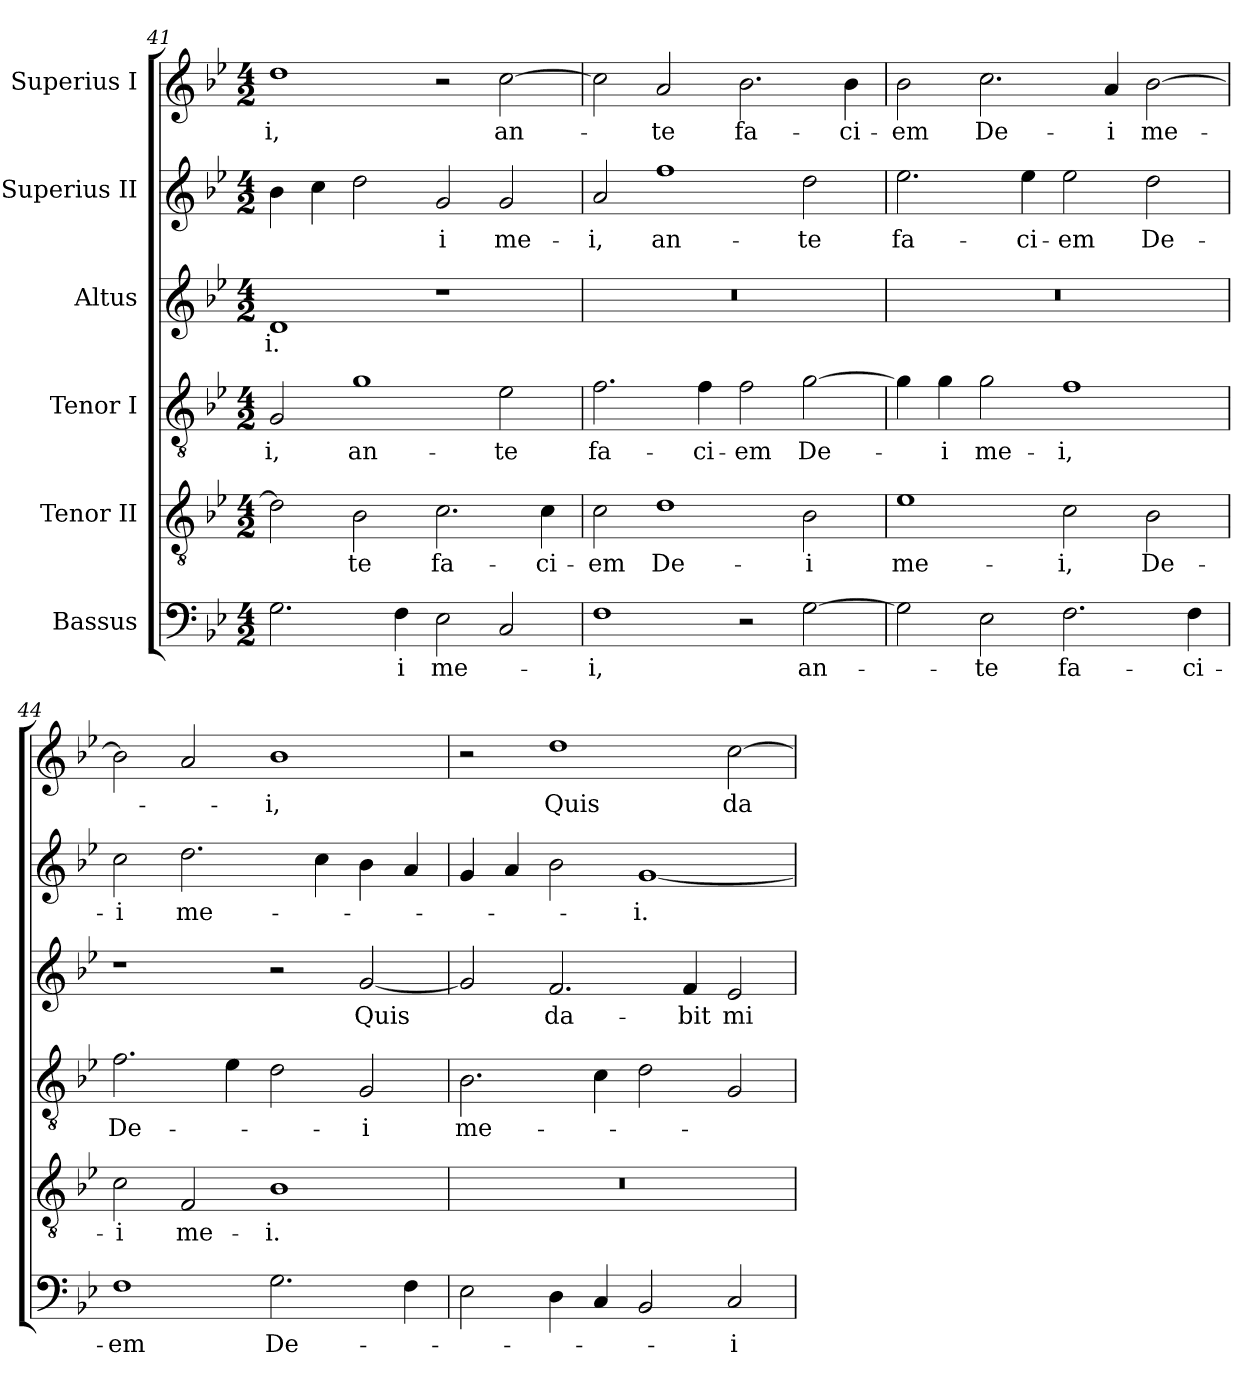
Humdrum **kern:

**kern	**text	**kern	**text	**kern	**text	**kern	**text	**kern	**text	**kern	**text
*part6	*part6	*part5	*part5	*part4	*part4	*part3	*part3	*part2	*part2	*part1	*part1
*staff6	*staff6	*staff5	*staff5	*staff4	*staff4	*staff3	*staff3	*staff2	*staff2	*staff1	*staff1
*I"Bassus	*	*I"Tenor II	*	*I"Tenor I	*	*I"Altus	*	*I"Superius II	*	*I"Superius I	*
!!LO:PB:g=z
*clefF4	*	*clefGv2	*	*clefGv2	*	*clefG2	*	*clefG2	*	*clefG2	*
*k[b-e-]	*	*k[b-e-]	*	*k[b-e-]	*	*k[b-e-]	*	*k[b-e-]	*	*k[b-e-]	*
*B-:	*	*B-:	*	*B-:	*	*B-:	*	*B-:	*	*B-:	*
*M4/2	*	*M4/2	*	*M4/2	*	*M4/2	*	*M4/2	*	*M4/2	*
=41	=41	=41	=41	=41	=41	=41	=41	=41	=41	=41	=41
!	!	!	!	!	!LO:LY:b:color=#000000	!	!	!	!	!	!
!	!	!	!	!	!	!	!LO:LY:b:color=#000000	!	!	!	!
!	!	!	!	!	!	!	!	!	!	!	!LO:LY:b:color=#000000
2.Gi\	.	2di\]	.	2Gi/	-i,	1di	-i.	4b-i\	.	1ddi	-i,
.	.	.	.	.	.	.	.	4cci\	.	.	.
!	!	!	!LO:LY:b:color=#000000	!	!	!	!	!	!	!	!
!	!	!	!	!	!LO:LY:b:color=#000000	!	!	!	!	!	!
.	.	2B-i\	-te	1gi	an-	.	.	2ddi\	.	.	.
!	!LO:LY:b:color=#000000	!	!	!	!	!	!	!	!	!	!
4Fi\	-i	.	.	.	.	.	.	.	.	.	.
!	!LO:LY:b:color=#000000	!	!	!	!	!	!	!	!	!	!
!	!	!	!LO:LY:b:color=#000000	!	!	!	!	!	!	!	!
!	!	!	!	!	!	!	!	!	!LO:LY:b:color=#000000	!	!
2E-i\	me-	2.ci\	fa-	.	.	1r	.	2gi/	-i	2r	.
!	!	!	!	!	!LO:LY:b:color=#000000	!	!	!	!	!	!
!	!	!	!	!	!	!	!	!	!LO:LY:b:color=#000000	!	!
!	!	!	!	!	!	!	!	!	!	!	!LO:LY:b:color=#000000
2Ci/	.	.	.	2e-i\	-te	.	.	2gi/	me-	[>2cci\	an-
!	!	!	!LO:LY:b:color=#000000	!	!	!	!	!	!	!	!
.	.	4ci\	-ci-	.	.	.	.	.	.	.	.
=42	=42	=42	=42	=42	=42	=42	=42	=42	=42	=42	=42
!	!LO:LY:b:color=#000000	!	!	!	!	!	!	!	!	!	!
!	!	!	!LO:LY:b:color=#000000	!	!	!	!	!	!	!	!
!	!	!	!	!	!LO:LY:b:color=#000000	!LO:N:vis=1	!	!	!	!	!
!	!	!	!	!	!	!	!	!	!LO:LY:b:color=#000000	!	!
1Fi	-i,	2ci\	-em	2.fi\	fa-	0r	.	2ai/	-i,	2cci\]	.
!	!	!	!LO:LY:b:color=#000000	!	!	!	!	!	!	!	!
!	!	!	!	!	!	!	!	!	!LO:LY:b:color=#000000	!	!
!	!	!	!	!	!	!	!	!	!	!	!LO:LY:b:color=#000000
.	.	1di	De-	.	.	.	.	1ffi	an-	2ai/	-te
!	!	!	!	!	!LO:LY:b:color=#000000	!	!	!	!	!	!
.	.	.	.	4fi\	-ci-	.	.	.	.	.	.
!	!	!	!	!	!LO:LY:b:color=#000000	!	!	!	!	!	!
!	!	!	!	!	!	!	!	!	!	!	!LO:LY:b:color=#000000
2r	.	.	.	2fi\	-em	.	.	.	.	2.b-i\	fa-
!	!LO:LY:b:color=#000000	!	!	!	!	!	!	!	!	!	!
!	!	!	!LO:LY:b:color=#000000	!	!	!	!	!	!	!	!
!	!	!	!	!	!LO:LY:b:color=#000000	!	!	!	!	!	!
!	!	!	!	!	!	!	!	!	!LO:LY:b:color=#000000	!	!
[>2Gi\	an-	2B-i\	-i	[>2gi\	De-	.	.	2ddi\	-te	.	.
!	!	!	!	!	!	!	!	!	!	!	!LO:LY:b:color=#000000
.	.	.	.	.	.	.	.	.	.	4b-i\	-ci-
=43	=43	=43	=43	=43	=43	=43	=43	=43	=43	=43	=43
!	!	!	!LO:LY:b:color=#000000	!	!	!LO:N:vis=1	!	!	!	!	!
!	!	!	!	!	!	!	!	!	!LO:LY:b:color=#000000	!	!
!	!	!	!	!	!	!	!	!	!	!	!LO:LY:b:color=#000000
2Gi\]	.	1e-i	me-	4gi\]	.	0r	.	2.ee-i\	fa-	2b-i\	-em
!	!	!	!	!	!LO:LY:b:color=#000000	!	!	!	!	!	!
.	.	.	.	4gi\	-i	.	.	.	.	.	.
!	!LO:LY:b:color=#000000	!	!	!	!	!	!	!	!	!	!
!	!	!	!	!	!LO:LY:b:color=#000000	!	!	!	!	!	!
!	!	!	!	!	!	!	!	!	!	!	!LO:LY:b:color=#000000
2E-i\	-te	.	.	2gi\	me-	.	.	.	.	2.cci\	De-
!	!	!	!	!	!	!	!	!	!LO:LY:b:color=#000000	!	!
.	.	.	.	.	.	.	.	4ee-i\	-ci-	.	.
!	!LO:LY:b:color=#000000	!	!	!	!	!	!	!	!	!	!
!	!	!	!LO:LY:b:color=#000000	!	!	!	!	!	!	!	!
!	!	!	!	!	!LO:LY:b:color=#000000	!	!	!	!	!	!
!	!	!	!	!	!	!	!	!	!LO:LY:b:color=#000000	!	!
2.Fi\	fa-	2ci\	-i,	1fi	-i,	.	.	2ee-i\	-em	.	.
!	!	!	!	!	!	!	!	!	!	!	!LO:LY:b:color=#000000
.	.	.	.	.	.	.	.	.	.	4ai/	-i
!	!	!	!LO:LY:b:color=#000000	!	!	!	!	!	!	!	!
!	!	!	!	!	!	!	!	!	!LO:LY:b:color=#000000	!	!
!	!	!	!	!	!	!	!	!	!	!	!LO:LY:b:color=#000000
.	.	2B-i\	De-	.	.	.	.	2ddi\	De-	[>2b-i\	me-
!	!LO:LY:b:color=#000000	!	!	!	!	!	!	!	!	!	!
4Fi\	-ci-	.	.	.	.	.	.	.	.	.	.
=44	=44	=44	=44	=44	=44	=44	=44	=44	=44	=44	=44
!	!LO:LY:b:color=#000000	!	!	!	!	!	!	!	!	!	!
!	!	!	!LO:LY:b:color=#000000	!	!	!	!	!	!	!	!
!	!	!	!	!	!LO:LY:b:color=#000000	!	!	!	!	!	!
!	!	!	!	!	!	!	!	!	!LO:LY:b:color=#000000	!	!
1Fi	-em	2ci\	-i	2.fi\	De-	1r	.	2cci\	-i	2b-i\]	.
!	!	!	!LO:LY:b:color=#000000	!	!	!	!	!	!	!	!
!	!	!	!	!	!	!	!	!	!LO:LY:b:color=#000000	!	!
.	.	2Fi/	me-	.	.	.	.	2.ddi\	me-	2ai/	.
.	.	.	.	4e-i\	.	.	.	.	.	.	.
!	!LO:LY:b:color=#000000	!	!	!	!	!	!	!	!	!	!
!	!	!	!LO:LY:b:color=#000000	!	!	!	!	!	!	!	!
!	!	!	!	!	!	!	!	!	!	!	!LO:LY:b:color=#000000
2.Gi\	De-	1B-i	-i.	2di\	.	2r	.	.	.	1b-i	-i,
.	.	.	.	.	.	.	.	4cci\	.	.	.
!	!	!	!	!	!LO:LY:b:color=#000000	!	!	!	!	!	!
!	!	!	!	!	!	!	!LO:LY:b:color=#000000	!	!	!	!
.	.	.	.	2Gi/	-i	[<2gi/	Quis	4b-i\	.	.	.
4Fi\	.	.	.	.	.	.	.	4ai/	.	.	.
!!LO:LB:g=z
=45	=45	=45	=45	=45	=45	=45	=45	=45	=45	=45	=45
!	!	!LO:N:vis=1	!	!	!	!	!	!	!	!	!
!	!	!	!	!	!LO:LY:b:color=#000000	!	!	!	!	!	!
2E-i\	.	0r	.	2.B-i\	me-	2gi/]	.	4gi/	.	2r	.
.	.	.	.	.	.	.	.	4ai/	.	.	.
!	!	!	!	!	!	!	!LO:LY:b:color=#000000	!	!	!	!
!	!	!	!	!	!	!	!	!	!	!	!LO:LY:b:color=#000000
4Di\	.	.	.	.	.	2.fi/	da-	2b-i\	.	1ddi	Quis
4Ci/	.	.	.	4ci\	.	.	.	.	.	.	.
!	!	!	!	!	!	!	!	!	!LO:LY:b:color=#000000	!	!
2BB-i/	.	.	.	2di\	.	.	.	[<1gi	-i.	.	.
!	!	!	!	!	!	!	!LO:LY:b:color=#000000	!	!	!	!
.	.	.	.	.	.	4fi/	-bit	.	.	.	.
!	!LO:LY:b:color=#000000	!	!	!	!	!	!	!	!	!	!
!	!	!	!	!	!	!	!LO:LY:b:color=#000000	!	!	!	!
!	!	!	!	!	!	!	!	!	!	!	!LO:LY:b:color=#000000
2Ci/	-i	.	.	2Gi/	.	2e-i/	mi-	.	.	[>2cci\	da-
=	=	=	=	=	=	=	=	=	=	=	=
*-	*-	*-	*-	*-	*-	*-	*-	*-	*-	*-	*-
